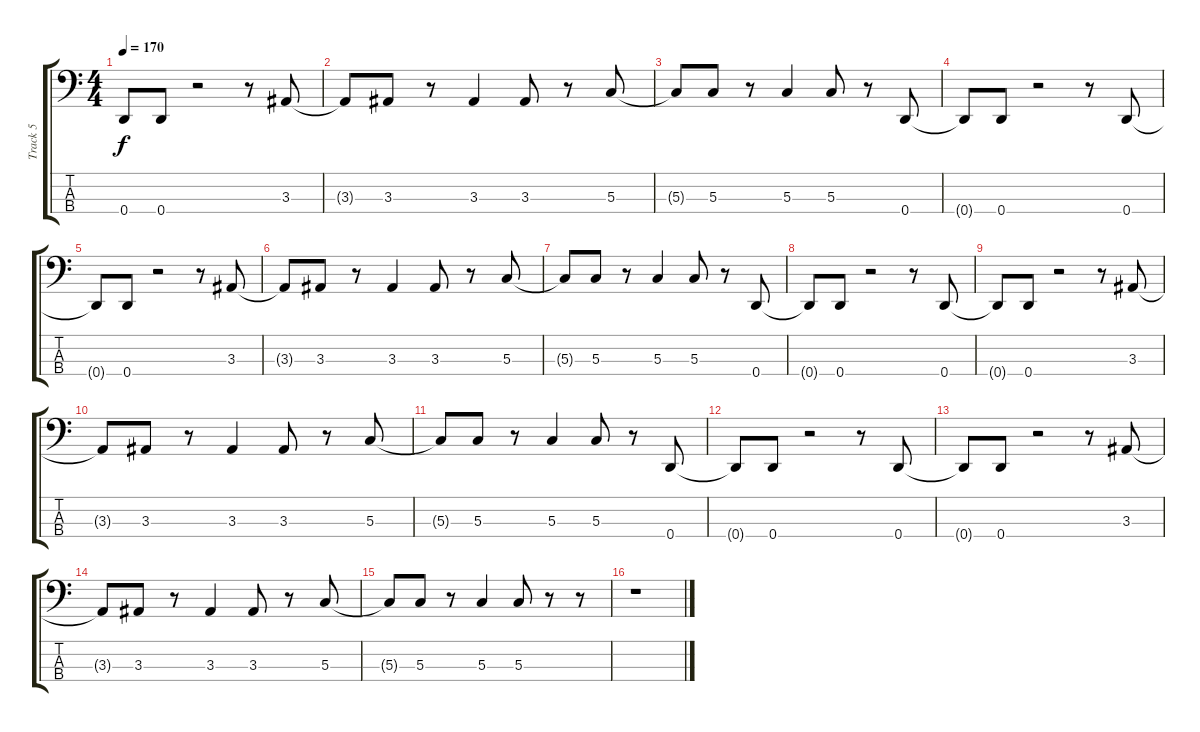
\track ("Track 5" "Track 5") {instrument electricbasspick}
\staff {score tabs}
\tuning (F2 C2 G1 D1) {hide}
\ts (4 4)
\tempo 170
\clef f4
\ks c
0.4{t}.8{dy f} 0.4.8 r.2 r.8 3.3.8 |
3.3{t}.8 3.3.8 r.8 3.3.4 3.3.8 r.8 5.3.8 |
5.3{t}.8 5.3.8 r.8 5.3.4 5.3.8 r.8 0.4.8 |
0.4{t}.8 0.4.8 r.2 r.8 0.4.8 |
0.4{t}.8 0.4.8 r.2 r.8 3.3.8 |
3.3{t}.8 3.3.8 r.8 3.3.4 3.3.8 r.8 5.3.8 |
5.3{t}.8 5.3.8 r.8 5.3.4 5.3.8 r.8 0.4.8 |
0.4{t}.8 0.4.8 r.2 r.8 0.4.8 |
0.4{t}.8 0.4.8 r.2 r.8 3.3.8 |
3.3{t}.8 3.3.8 r.8 3.3.4 3.3.8 r.8 5.3.8 |
5.3{t}.8 5.3.8 r.8 5.3.4 5.3.8 r.8 0.4.8 |
0.4{t}.8 0.4.8 r.2 r.8 0.4.8 |
0.4{t}.8 0.4.8 r.2 r.8 3.3.8 |
3.3{t}.8 3.3.8 r.8 3.3.4 3.3.8 r.8 5.3.8 |
5.3{t}.8 5.3.8 r.8 5.3.4 5.3.8 r.8 r.8 |
r.1
